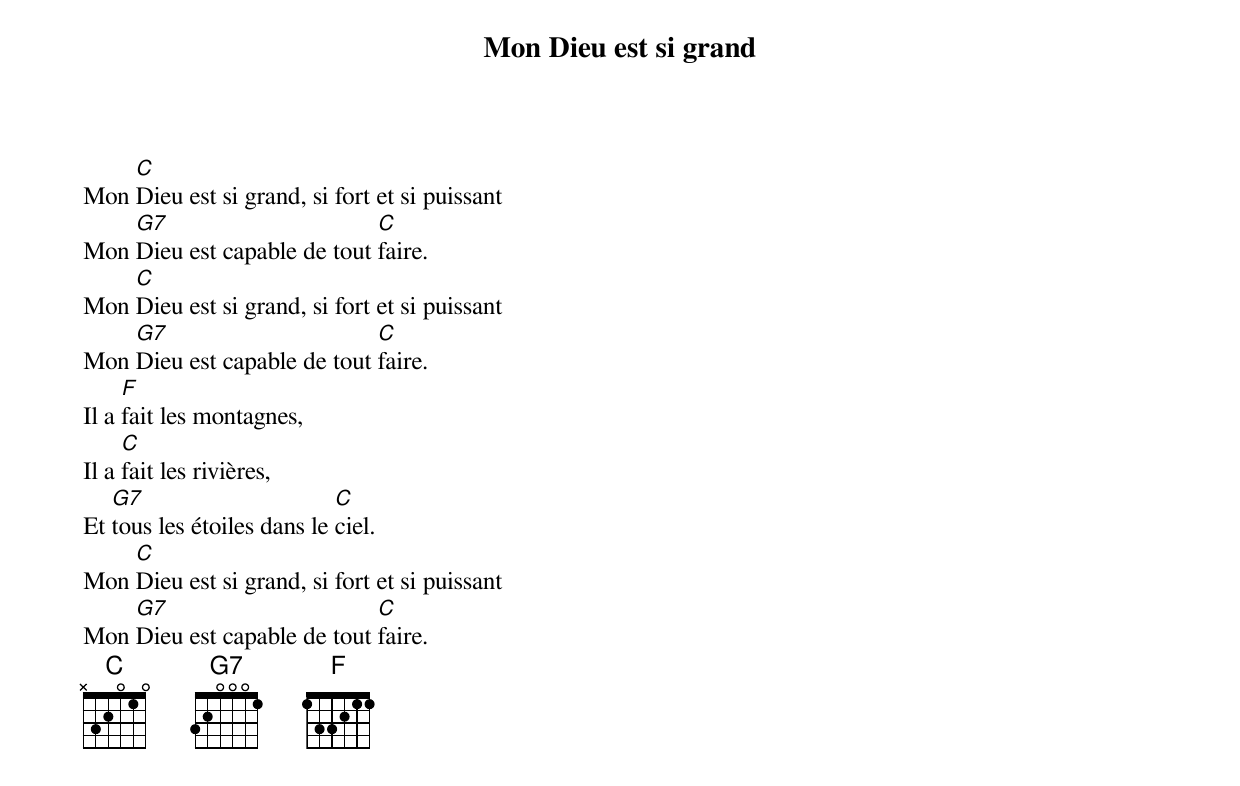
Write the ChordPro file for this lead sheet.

{title: Mon Dieu est si grand}
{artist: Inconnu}
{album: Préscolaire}

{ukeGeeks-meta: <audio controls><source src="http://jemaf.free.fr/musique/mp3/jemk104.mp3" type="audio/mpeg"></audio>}

Mon [C]Dieu est si grand, si fort et si puissant
Mon [G7]Dieu est capable de tout [C]faire.
Mon [C]Dieu est si grand, si fort et si puissant
Mon [G7]Dieu est capable de tout [C]faire.
Il a [F]fait les montagnes,
Il a [C]fait les rivières,
Et [G7]tous les étoiles dans le [C]ciel.
Mon [C]Dieu est si grand, si fort et si puissant
Mon [G7]Dieu est capable de tout [C]faire.
